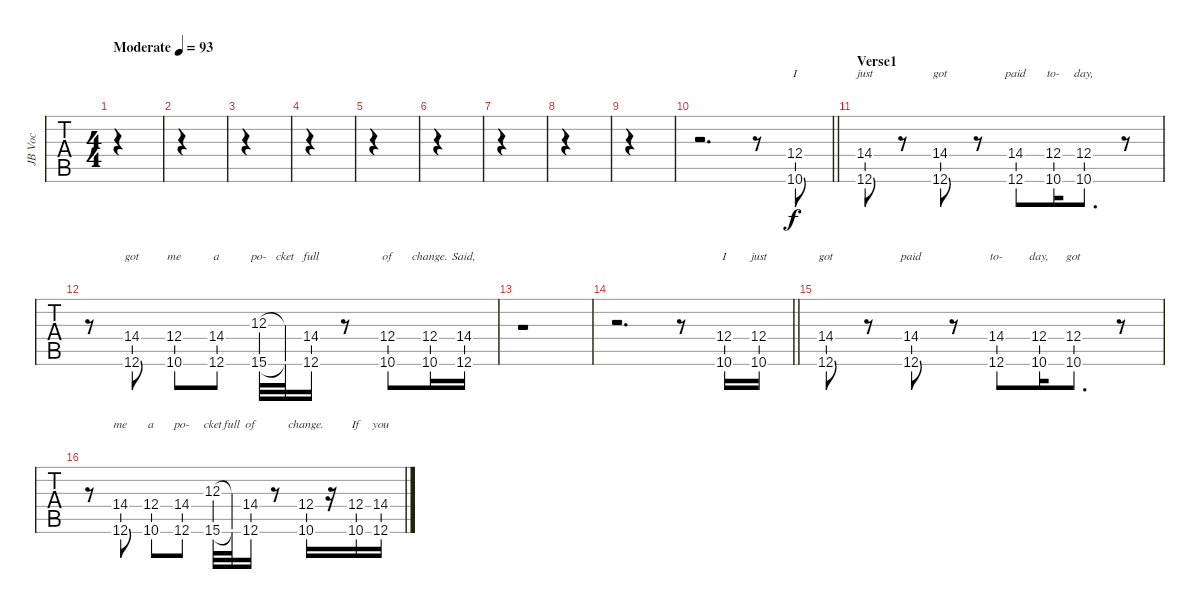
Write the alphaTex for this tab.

\track ("JB Voc" "JB Voc") {instrument overdrivenguitar}
\staff {tabs}
\tuning (E4 B3 G3 D3 A2 E2) {hide}
\ts (4 4)
\tempo (93 "Moderate")
\clef g2
\ks c
|
|
|
|
|
|
|
|
|
\barLineRight lightlight
r.2{d} r.8 (12.4 10.6).8{lyrics (0 "I") lyrics (1 "") lyrics (2 "") lyrics (3 "") lyrics (4 "")} |
\section ("" "Verse1")
(14.4 12.6).8{lyrics (0 "just") lyrics (1 "") lyrics (2 "") lyrics (3 "") lyrics (4 "")} r.8 (14.4 12.6).8{lyrics (0 "got") lyrics (1 "") lyrics (2 "") lyrics (3 "") lyrics (4 "")} r.8 (14.4 12.6).8{lyrics (0 "paid") lyrics (1 "") lyrics (2 "") lyrics (3 "") lyrics (4 "")} (12.4 10.6).16{lyrics (0 "to-") lyrics (1 "") lyrics (2 "") lyrics (3 "") lyrics (4 "")} (12.4 10.6).8{d lyrics (0 "day,") lyrics (1 "") lyrics (2 "") lyrics (3 "") lyrics (4 "")} r.8 |
r.8 (14.4 12.6).8{lyrics (0 "got") lyrics (1 "") lyrics (2 "") lyrics (3 "") lyrics (4 "")} (12.4 10.6).8{lyrics (0 "me") lyrics (1 "") lyrics (2 "") lyrics (3 "") lyrics (4 "")} (14.4 12.6).8{lyrics (0 "a") lyrics (1 "") lyrics (2 "") lyrics (3 "") lyrics (4 "")} (12.3 15.6).32{lyrics (0 "po-") lyrics (1 "") lyrics (2 "") lyrics (3 "") lyrics (4 "")} (12.3{t} 15.6{t}).32{lyrics (0 "cket") lyrics (1 "") lyrics (2 "") lyrics (3 "") lyrics (4 "")} (14.4 12.6).16{lyrics (0 "full") lyrics (1 "") lyrics (2 "") lyrics (3 "") lyrics (4 "")} r.8 (12.4 10.6).8{lyrics (0 "of") lyrics (1 "") lyrics (2 "") lyrics (3 "") lyrics (4 "")} (12.4 10.6).16{lyrics (0 "change.") lyrics (1 "") lyrics (2 "") lyrics (3 "") lyrics (4 "")} (14.4 12.6).16{lyrics (0 "Said,") lyrics (1 "") lyrics (2 "") lyrics (3 "") lyrics (4 "")} |
r.1 |
\barLineRight lightlight
r.2{d} r.8 (12.4 10.6).16{lyrics (0 "I") lyrics (1 "") lyrics (2 "") lyrics (3 "") lyrics (4 "")} (12.4 10.6).16{lyrics (0 "just") lyrics (1 "") lyrics (2 "") lyrics (3 "") lyrics (4 "")} |
(14.4 12.6).8{lyrics (0 "got") lyrics (1 "") lyrics (2 "") lyrics (3 "") lyrics (4 "")} r.8 (14.4 12.6).8{lyrics (0 "paid") lyrics (1 "") lyrics (2 "") lyrics (3 "") lyrics (4 "")} r.8 (14.4 12.6).8{lyrics (0 "to-") lyrics (1 "") lyrics (2 "") lyrics (3 "") lyrics (4 "")} (12.4 10.6).16{lyrics (0 "day,") lyrics (1 "") lyrics (2 "") lyrics (3 "") lyrics (4 "")} (12.4 10.6).8{d lyrics (0 "got") lyrics (1 "") lyrics (2 "") lyrics (3 "") lyrics (4 "")} r.8 |
r.8 (14.4 12.6).8{lyrics (0 "me") lyrics (1 "") lyrics (2 "") lyrics (3 "") lyrics (4 "")} (12.4 10.6).8{lyrics (0 "a") lyrics (1 "") lyrics (2 "") lyrics (3 "") lyrics (4 "")} (14.4 12.6).8{lyrics (0 "po-") lyrics (1 "") lyrics (2 "") lyrics (3 "") lyrics (4 "")} (12.3 15.6).32{lyrics (0 "cket") lyrics (1 "") lyrics (2 "") lyrics (3 "") lyrics (4 "")} (12.3{t} 15.6{t}).32{lyrics (0 "full") lyrics (1 "") lyrics (2 "") lyrics (3 "") lyrics (4 "")} (14.4 12.6).16{lyrics (0 "of") lyrics (1 "") lyrics (2 "") lyrics (3 "") lyrics (4 "")} r.8 (12.4 10.6).16{lyrics (0 "change.") lyrics (1 "") lyrics (2 "") lyrics (3 "") lyrics (4 "")} r.16 (12.4 10.6).16{lyrics (0 "If") lyrics (1 "") lyrics (2 "") lyrics (3 "") lyrics (4 "")} (14.4 12.6).16{lyrics (0 "you") lyrics (1 "") lyrics (2 "") lyrics (3 "") lyrics (4 "")}
